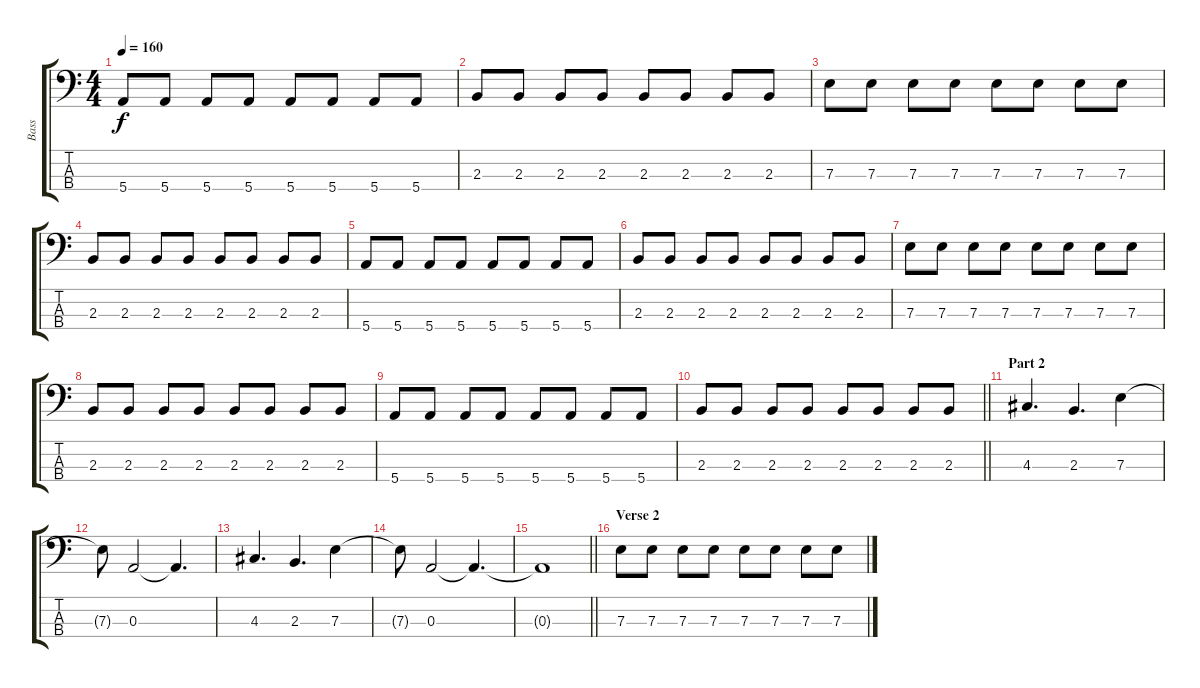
\track ("Bass" "Bass") {instrument electricbassfinger}
\staff {score tabs}
\tuning (G2 D2 A1 E1) {hide}
\ts (4 4)
\tempo 160
\clef f4
\ks c
5.4.8{dy f} 5.4.8 5.4.8 5.4.8 5.4.8 5.4.8 5.4.8 5.4.8 |
2.3.8 2.3.8 2.3.8 2.3.8 2.3.8 2.3.8 2.3.8 2.3.8 |
7.3.8 7.3.8 7.3.8 7.3.8 7.3.8 7.3.8 7.3.8 7.3.8 |
2.3.8 2.3.8 2.3.8 2.3.8 2.3.8 2.3.8 2.3.8 2.3.8 |
5.4.8 5.4.8 5.4.8 5.4.8 5.4.8 5.4.8 5.4.8 5.4.8 |
2.3.8 2.3.8 2.3.8 2.3.8 2.3.8 2.3.8 2.3.8 2.3.8 |
7.3.8 7.3.8 7.3.8 7.3.8 7.3.8 7.3.8 7.3.8 7.3.8 |
2.3.8 2.3.8 2.3.8 2.3.8 2.3.8 2.3.8 2.3.8 2.3.8 |
5.4.8 5.4.8 5.4.8 5.4.8 5.4.8 5.4.8 5.4.8 5.4.8 |
\barLineRight lightlight
2.3.8 2.3.8 2.3.8 2.3.8 2.3.8 2.3.8 2.3.8 2.3.8 |
\section ("" "Part 2")
4.3.4{d} 2.3.4{d} 7.3.4 |
7.3{t}.8 0.3.2 0.3{t}.4{d} |
4.3.4{d} 2.3.4{d} 7.3.4 |
7.3{t}.8 0.3.2 0.3{t}.4{d} |
\barLineRight lightlight
0.3{t}.1 |
\section ("" "Verse 2")
7.3.8 7.3.8 7.3.8 7.3.8 7.3.8 7.3.8 7.3.8 7.3.8
